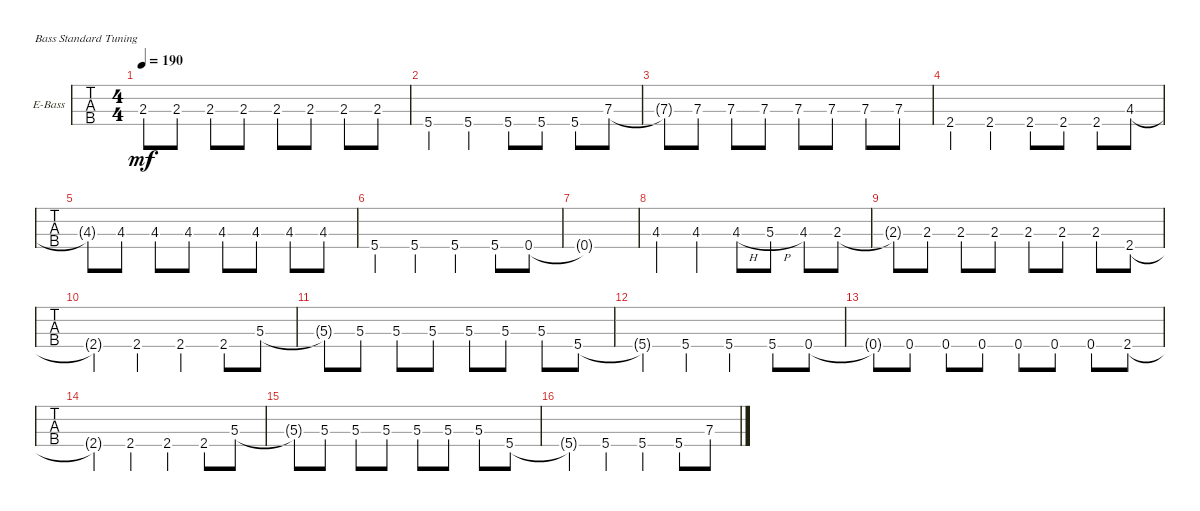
\defaultSystemsLayout 4
\bracketExtendMode groupsimilarinstruments
\firstSystemTrackNameOrientation horizontal
\otherSystemsTrackNameOrientation horizontal
\track ("Akshay" "E-Bass") {instrument electricbassfinger}
\staff {tabs}
\tuning (G2 D2 A1 E1)
\ts (4 4)
\tempo 190
\clef f4
\ks c
2.3{t}.8{dy mf} 2.3.8 2.3.8 2.3.8 2.3.8 2.3.8 2.3.8 2.3.8 |
5.4.4 5.4.4 5.4.8 5.4.8 5.4.8 7.3.8 |
7.3{t}.8 7.3.8 7.3.8 7.3.8 7.3.8 7.3.8 7.3.8 7.3.8 |
2.4.4 2.4.4 2.4.8 2.4.8 2.4.8 4.3.8 |
4.3{t}.8 4.3.8 4.3.8 4.3.8 4.3.8 4.3.8 4.3.8 4.3.8 |
5.4.4 5.4.4 5.4.4 5.4.8 0.4.8 |
0.4{t}.1 |
4.3.4 4.3.4 4.3{h}.8 5.3{h}.8 4.3.8 2.3.8 |
2.3{t}.8 2.3.8 2.3.8 2.3.8 2.3.8 2.3.8 2.3.8 2.4.8 |
2.4{t}.4 2.4.4 2.4.4 2.4.8 5.3.8 |
5.3{t}.8 5.3.8 5.3.8 5.3.8 5.3.8 5.3.8 5.3.8 5.4.8 |
5.4{t}.4 5.4.4 5.4.4 5.4.8 0.4.8 |
0.4{t}.8 0.4.8 0.4.8 0.4.8 0.4.8 0.4.8 0.4.8 2.4.8 |
2.4{t}.4 2.4.4 2.4.4 2.4.8 5.3.8 |
5.3{t}.8 5.3.8 5.3.8 5.3.8 5.3.8 5.3.8 5.3.8 5.4.8 |
5.4{t}.4 5.4.4 5.4.4 5.4.8 7.3.8
